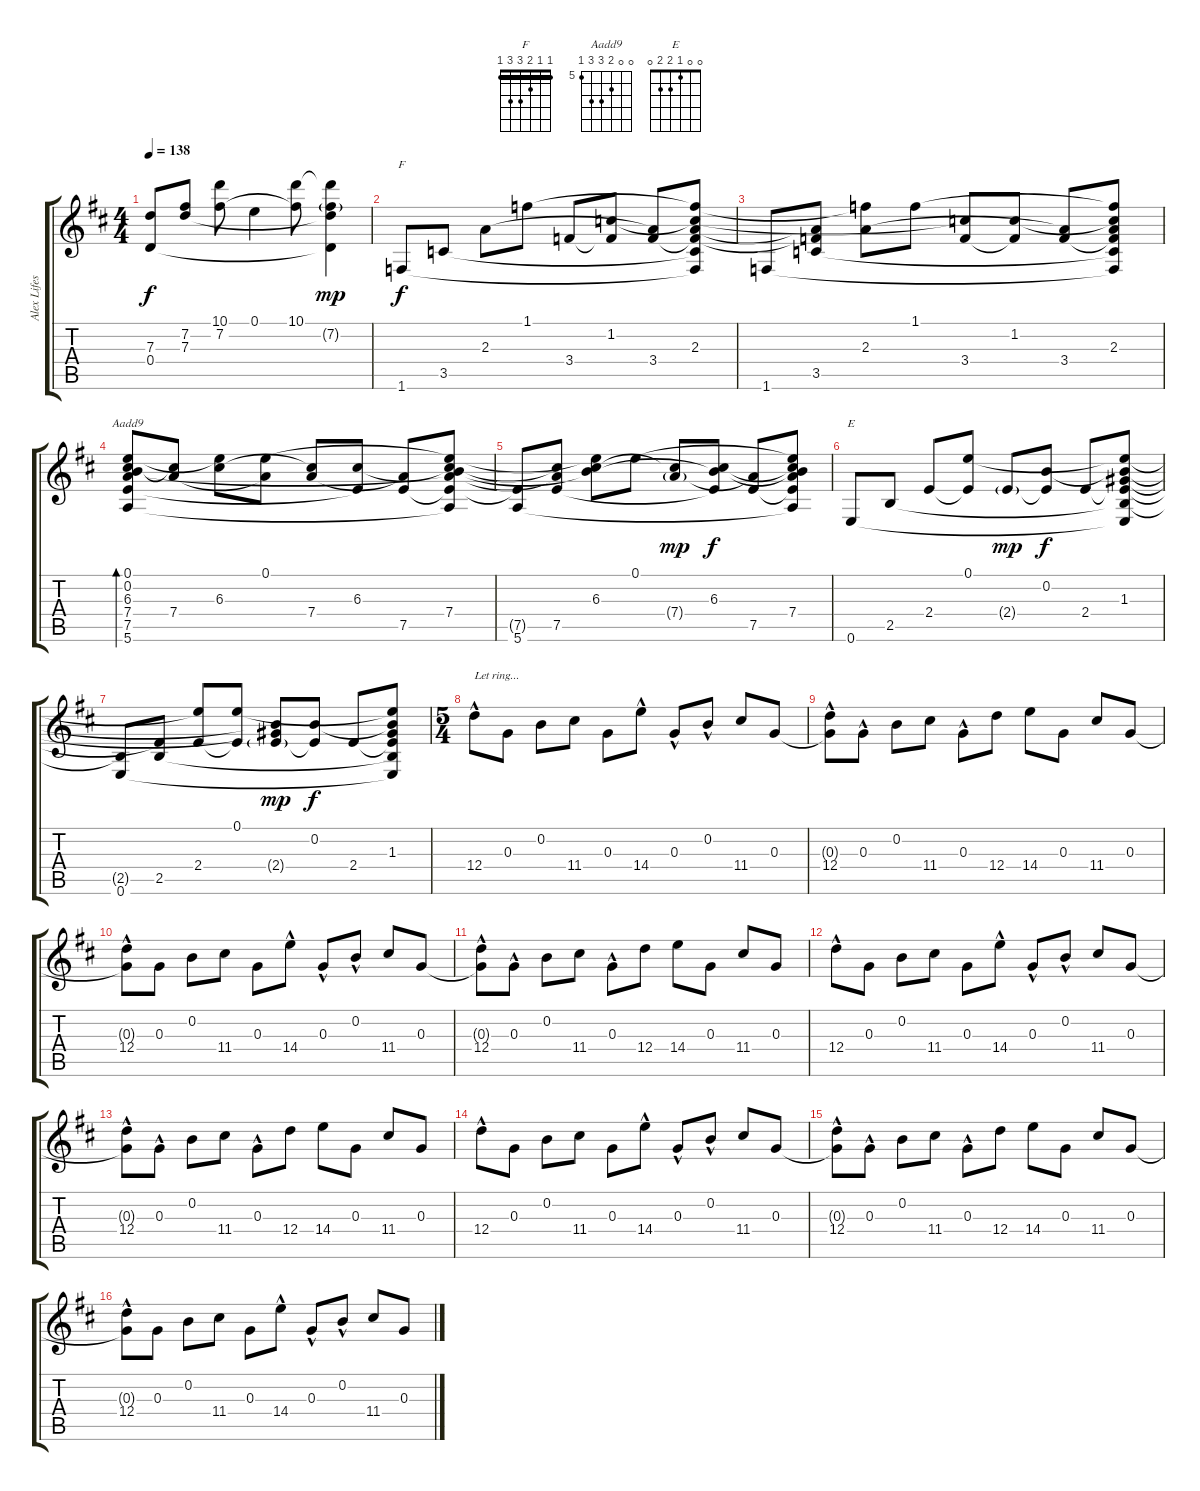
\track ("Alex Lifeson (rhythm)" "Alex Lifes") {instrument distortionguitar}
\staff {score tabs}
\tuning (E4 B3 G3 D3 A2 E2) {hide}
\chord ("F" 1 1 2 3 3 1) {barre 1}
\chord ("Aadd9" 0 0 6 7 7 5) {firstfret 5}
\chord ("E" 0 0 1 2 2 0)
\ts (4 4)
\tempo 138
\clef g2
\ks d
(7.3{t} 0.4).8{dy f volume 8 balance 10 instrument electricguitarjazz} (7.2{t} 7.3).8 (10.1{t} 7.2).8 0.1.4 (10.1 7.2{t}).8 (10.1{t} 7.2{g} 7.3{t} 0.4{t}).4{dy mp} |
1.6.8{ch "F" dy f volume 8 balance 10 instrument electricguitarjazz} 3.5.8 2.3.8 1.1.8 3.4.8 (1.2 3.4{t}).8 (2.3{t} 3.4).8 (1.1{t} 1.2{t} 2.3 3.4{t} 3.5{t} 1.6{t}).8 |
1.6.8{volume 8 balance 10 instrument electricguitarjazz} (2.3{t} 3.4{t} 3.5).8 (1.1{t} 2.3).8 1.1.8 (1.2{t} 3.4).8 (1.2 3.4{t}).8 (2.3{t} 3.4).8 (1.1{t} 1.2{t} 2.3 3.4{t} 3.5{t} 1.6{t}).8 |
(0.1 0.2 6.3 7.4 7.5 5.6).8{bd 120 ch "Aadd9" volume 8 balance 10 instrument electricguitarjazz} (6.3{t} 7.4).8 (0.1{t} 6.3).8 (0.1 7.4{t}).8 (6.3{t} 7.4).8 (6.3 7.5{t}).8 (7.4{t} 7.5).8 (0.1{t} 0.2{t} 6.3{t} 7.4 7.5{t} 5.6{t}).8 |
(7.5{t} 5.6).8{volume 7 balance 10 instrument electricguitarjazz} (6.3{t} 7.4{t} 7.5).8 (0.1{t} 0.2{t} 6.3).8 0.1.8 (6.3{t} 7.4{g}).8{dy mp} (0.2{t} 6.3 7.5{t}).8{dy f} (7.4{t} 7.5).8 (0.1{t} 0.2{t} 6.3{t} 7.4 7.5{t} 5.6{t}).8 |
0.6.8{ch "E" volume 8 balance 10 instrument electricguitarjazz} 2.5.8 2.4.8 (0.1 2.4{t}).8 2.4{g}.8{dy mp} (0.2 2.4{t}).8{dy f} 2.4.8 (0.1{t} 0.2{t} 1.3 2.4{t} 2.5{t} 0.6{t}).8 |
(2.5{t} 0.6).8{volume 8 balance 10 instrument electricguitarjazz} (2.4{t} 2.5).8 (0.1{t} 2.4).8 (0.1 2.4{t}).8 (0.2{t} 1.3{t} 2.4{g}).8{dy mp} (0.2 2.4{t}).8{dy f} 2.4.8 (0.1{t} 0.2{t} 1.3 2.4{t} 2.5{t} 0.6{t}).8 |
\ts (5 4)
12.4{hac}.8{txt "Let ring..." volume 8 balance 10 instrument electricguitarjazz} 0.3.8 0.2.8 11.4.8 0.3.8 14.4{hac}.8 0.3{hac}.8 0.2{hac}.8 11.4.8 0.3.8 |
(0.3{t} 12.4{hac}).8 0.3{hac}.8 0.2.8 11.4.8 0.3{hac}.8 12.4.8 14.4.8 0.3.8 11.4.8 0.3.8 |
(0.3{t} 12.4{hac}).8{volume 8 balance 10 instrument electricguitarjazz} 0.3.8 0.2.8 11.4.8 0.3.8 14.4{hac}.8 0.3{hac}.8 0.2{hac}.8 11.4.8 0.3.8 |
(0.3{t} 12.4{hac}).8 0.3{hac}.8 0.2.8 11.4.8 0.3{hac}.8 12.4.8 14.4.8 0.3.8 11.4.8 0.3.8 |
12.4{hac}.8{volume 8 balance 10 instrument electricguitarjazz} 0.3.8 0.2.8 11.4.8 0.3.8 14.4{hac}.8 0.3{hac}.8 0.2{hac}.8 11.4.8 0.3.8 |
(0.3{t} 12.4{hac}).8 0.3{hac}.8 0.2.8 11.4.8 0.3{hac}.8 12.4.8 14.4.8 0.3.8 11.4.8 0.3.8 |
12.4{hac}.8{volume 8 balance 10 instrument electricguitarjazz} 0.3.8 0.2.8 11.4.8 0.3.8 14.4{hac}.8 0.3{hac}.8 0.2{hac}.8 11.4.8 0.3.8 |
(0.3{t} 12.4{hac}).8 0.3{hac}.8 0.2.8 11.4.8 0.3{hac}.8 12.4.8 14.4.8 0.3.8 11.4.8 0.3.8 |
(0.3{t} 12.4{hac}).8{volume 8 balance 10 instrument electricguitarjazz} 0.3.8 0.2.8 11.4.8 0.3.8 14.4{hac}.8 0.3{hac}.8 0.2{hac}.8 11.4.8 0.3.8
